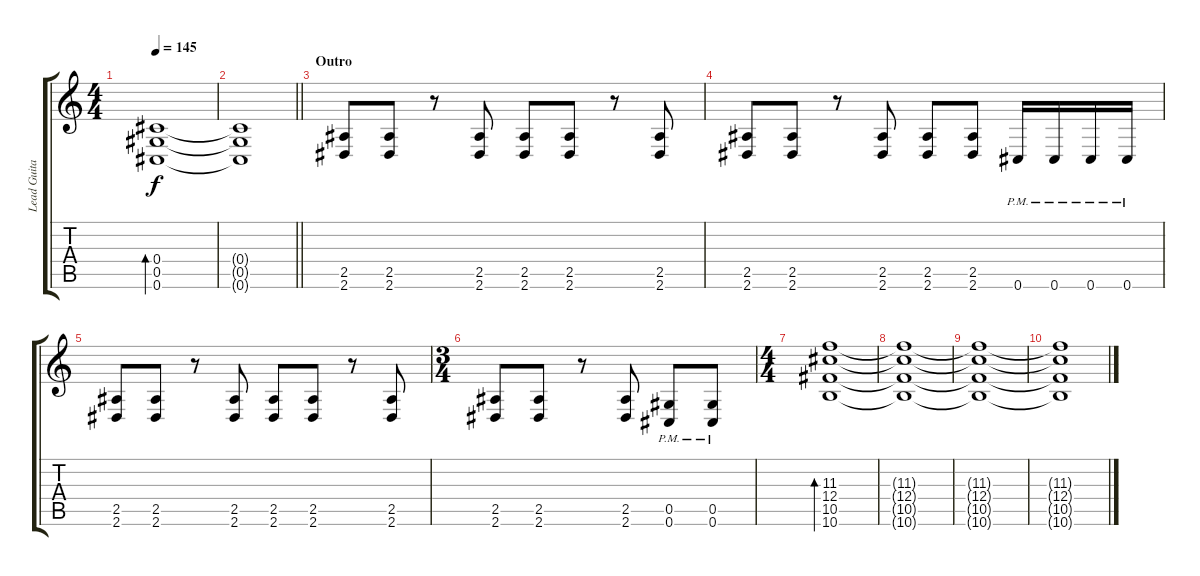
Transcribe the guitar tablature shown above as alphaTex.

\track ("Lead Guitar" "Lead Guita") {instrument distortionguitar}
\staff {score tabs}
\tuning (Eb4 Bb3 Gb3 Db3 Ab2 Db2) {hide}
\ts (4 4)
\tempo 145
\clef g2
\ks c
(0.4 0.5 0.6).1{bd 480 dy f} |
\barLineRight lightlight
(0.4{t} 0.5{t} 0.6{t}).1 |
\section ("" "Outro")
(2.5 2.6).8 (2.5 2.6).8 r.8 (2.5 2.6).8 (2.5 2.6).8 (2.5 2.6).8 r.8 (2.5 2.6).8 |
(2.5 2.6).8 (2.5 2.6).8 r.8 (2.5 2.6).8 (2.5 2.6).8 (2.5 2.6).8 0.6{pm}.16 0.6{pm}.16 0.6{pm}.16 0.6{pm}.16 |
(2.5 2.6).8 (2.5 2.6).8 r.8 (2.5 2.6).8 (2.5 2.6).8 (2.5 2.6).8 r.8 (2.5 2.6).8 |
\ts (3 4)
(2.5 2.6).8 (2.5 2.6).8 r.8 (2.5 2.6).8 (0.5{pm} 0.6{pm}).8 (0.5{pm} 0.6{pm}).8 |
\ts (4 4)
(11.3 12.4 10.5 10.6).1{bd 120 volume 0} |
(11.3{t} 12.4{t} 10.5{t} 10.6{t}).1 |
(11.3{t} 12.4{t} 10.5{t} 10.6{t}).1 |
(11.3{t} 12.4{t} 10.5{t} 10.6{t}).1
